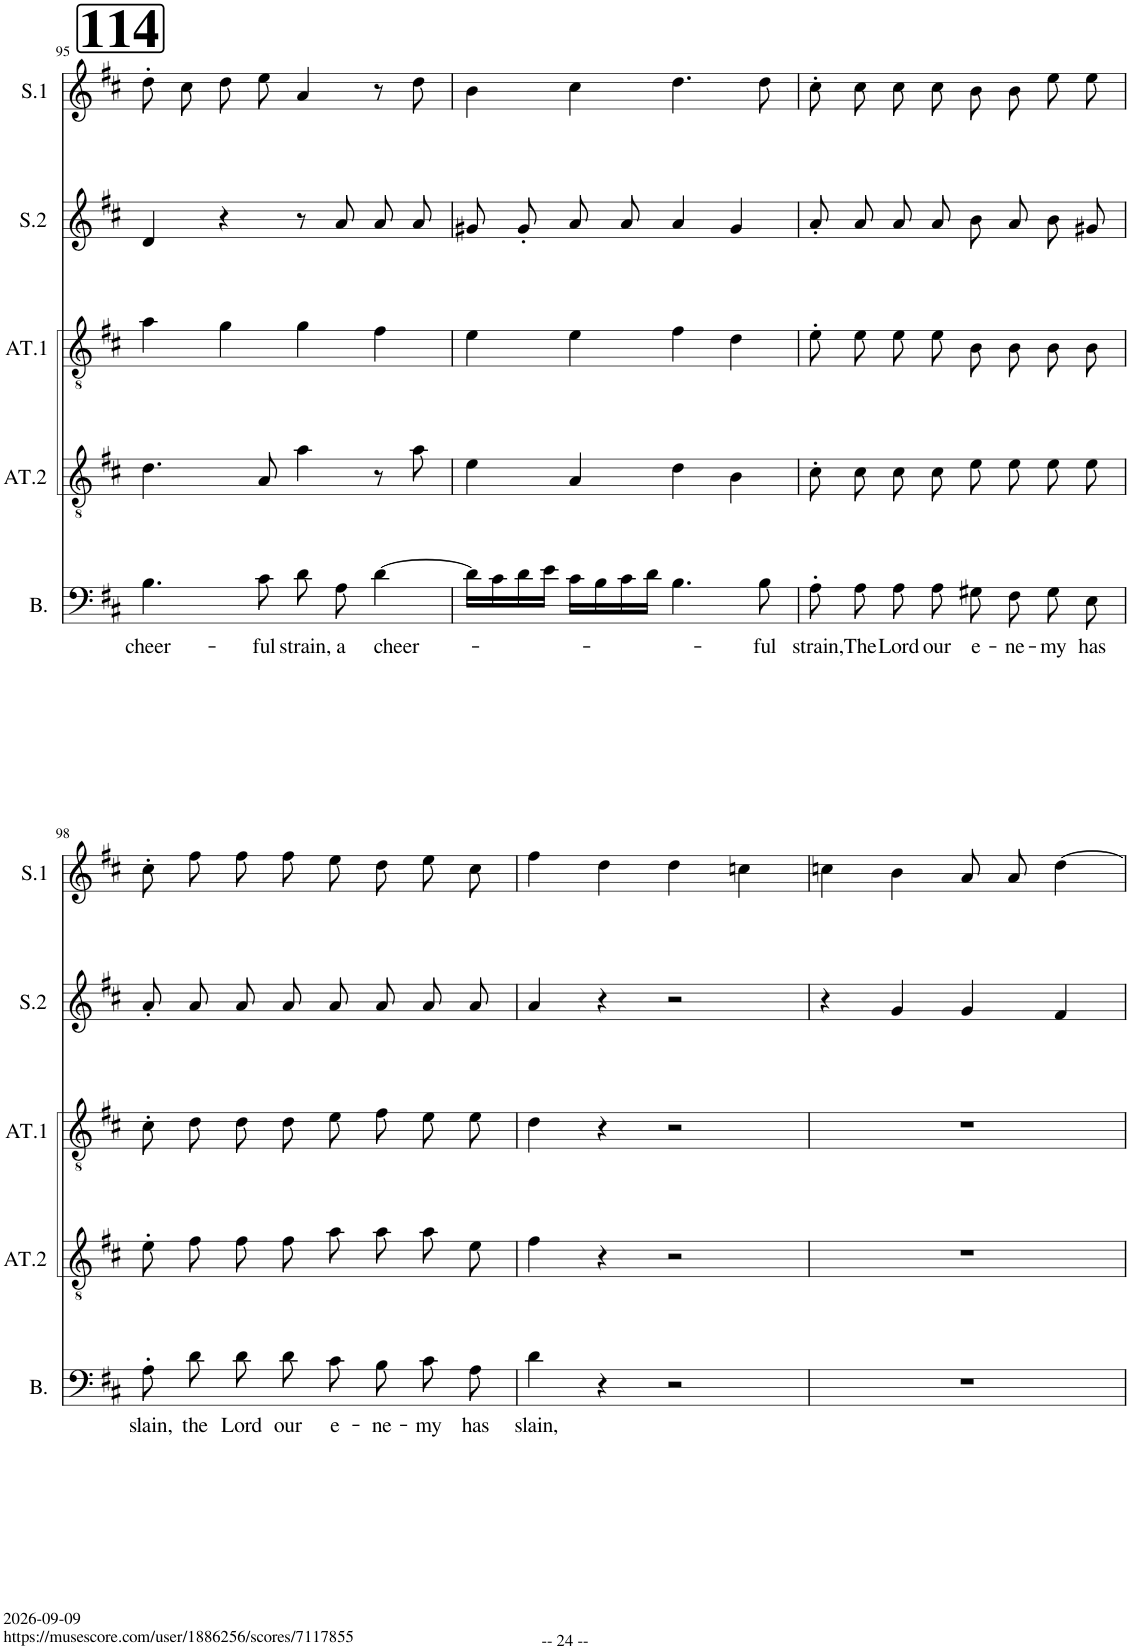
**kern	**text	**kern	**kern	**kern	**kern
*part5	*part5	*part4	*part3	*part2	*part1
*staff5	*staff5	*staff4	*staff3	*staff2	*staff1
*I"Bass	*	*I"Alto/Tenore 2	*I"Alto/Tenore 1	*I"Soprano 2	*I"Soprano 1
*I'B.	*	*I'AT.2	*I'AT.1	*I'S.2	*I'S.1
!!LO:PB:g=z
*clefF4	*	*clefGv2	*clefGv2	*clefG2	*clefG2
*	*	*	*Trd1c2	*	*
*k[f#c#]	*	*k[f#c#]	*k[f#c#]	*k[f#c#]	*k[f#c#]
*M4/4	*	*M4/4	*M4/4	*M4/4	*M4/4
*met(c)	*	*met(c)	*met(c)	*met(c)	*met(c)
!!LO:REH:place=s1:a:B:cj:fs=30:t=114
=95	=95	=95	=95	=95	=95
!	!LO:LY:b	!	!	!	!
4.B\	cheer-	4.d\	4a\	4d/	8dd'\L
.	.	.	.	.	8cc#\J
.	.	.	4g\	4r	8dd\L
!	!LO:LY:b	!	!	!	!
8c#\	-ful	8A/	.	.	8ee\J
!	!LO:LY:b	!	!	!	!
8d\	strain,	4a\	4g\	8r	4a/
!	!LO:LY:b	!	!	!	!
8A\	a	.	.	8a/	.
!	!LO:LY:b	!	!	!	!
[4d\	cheer-	8r	4f#\	8a/L	8r
.	.	8a\	.	8a/J	8dd\
=96	=96	=96	=96	=96	=96
16d\LL]	.	4e\	4e\	8g#X/L	4b\
16c#\	.	.	.	.	.
16d\	.	.	.	8g#'/J	.
16e\JJ	.	.	.	.	.
16c#\LL	.	4A/	4e\	8a/L	4cc#\
16B\	.	.	.	.	.
16c#\	.	.	.	8a/J	.
16d\JJ	.	.	.	.	.
4.B\	.	4d\	4f#\	4a/	4.dd\
.	.	4B\	4d\	4g#/	.
!	!LO:LY:b	!	!	!	!
8B\	-ful	.	.	.	8dd\
=97	=97	=97	=97	=97	=97
!	!LO:LY:b	!	!	!	!
8A'\	strain,	8c#'\L	8e'\L	8a'/L	8cc#'\L
!	!LO:LY:b	!	!	!	!
8A\	The	8c#\J	8e\J	8a/J	8cc#\J
!	!LO:LY:b	!	!	!	!
8A\	Lord	8c#\L	8e\L	8a/L	8cc#\L
!	!LO:LY:b	!	!	!	!
8A\	our	8c#\J	8e\J	8a/J	8cc#\J
!	!LO:LY:b	!	!	!	!
8G#X\	e-	8e\L	8B\L	8b/L	8b\L
!	!LO:LY:b	!	!	!	!
8F#\	-ne-	8e\J	8B\J	8a/J	8b\J
!	!LO:LY:b	!	!	!	!
8G#\	-my	8e\L	8B\L	8b/L	8ee\L
!	!LO:LY:b	!	!	!	!
8E\	has	8e\J	8B\J	8g#X/J	8ee\J
!!LO:LB:g=z
=98	=98	=98	=98	=98	=98
!	!LO:LY:b	!	!	!	!
8A'\	slain,	8e'\L	8c#'\L	8a'/L	8cc#'\L
!	!LO:LY:b	!	!	!	!
8d\	the	8f#\J	8d\J	8a/J	8ff#\J
!	!LO:LY:b	!	!	!	!
8d\	Lord	8f#\L	8d\L	8a/L	8ff#\L
!	!LO:LY:b	!	!	!	!
8d\	our	8f#\J	8d\J	8a/J	8ff#\J
!	!LO:LY:b	!	!	!	!
8c#\	e-	8a\L	8e\L	8a/L	8ee\L
!	!LO:LY:b	!	!	!	!
8B\	-ne-	8a\J	8f#\J	8a/J	8dd\J
!	!LO:LY:b	!	!	!	!
8c#\	-my	8a\L	8e\L	8a/L	8ee\L
!	!LO:LY:b	!	!	!	!
8A\	has	8e\J	8e\J	8a/J	8cc#\J
=99	=99	=99	=99	=99	=99
!	!LO:LY:b	!	!	!	!
4d\	slain,	4f#\	4d\	4a/	4ff#\
4r	.	4r	4r	4r	4dd\
2r	.	2r	2r	2r	4dd\
.	.	.	.	.	4ccn\
=100	=100	=100	=100	=100	=100
1r	.	1r	1r	4r	4ccn\
.	.	.	.	4g/	4b\
.	.	.	.	4g/	8a/L
.	.	.	.	.	8a/J
.	.	.	.	4f#/	[4dd\
=	=	=	=	=	=
*-	*-	*-	*-	*-	*-
